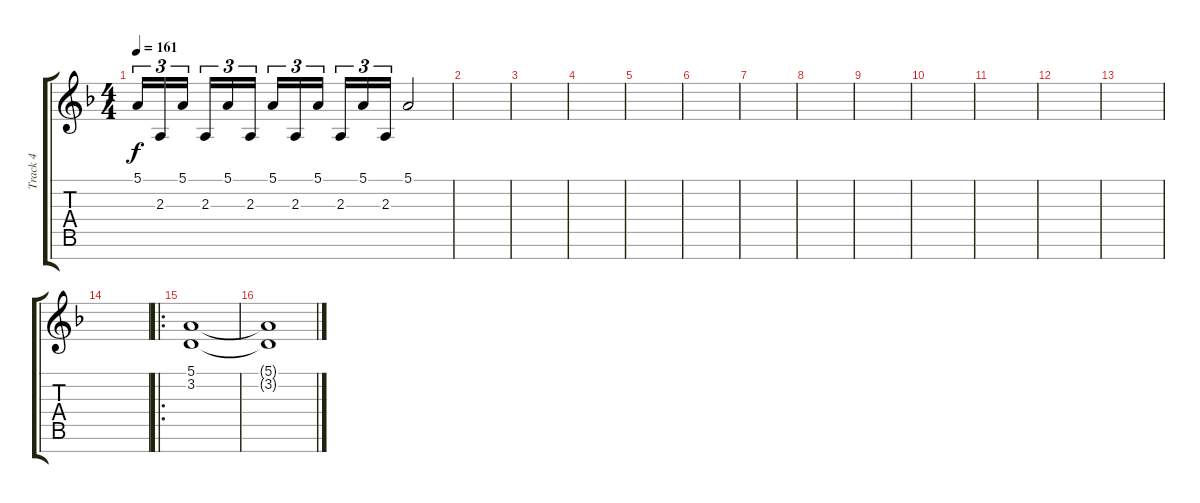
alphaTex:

\track ("Track 4" "Track 4") {instrument lead2sawtooth}
\staff {score tabs}
\tuning (E4 B3 G3 D3 A2 E2 B1) {hide}
\ts (4 4)
\tempo 161
\clef g2
\ks f
5.1.16{tu (3 2) dy f} 2.3.16{tu (3 2)} 5.1.16{tu (3 2)} 2.3.16{tu (3 2)} 5.1.16{tu (3 2)} 2.3.16{tu (3 2)} 5.1.16{tu (3 2)} 2.3.16{tu (3 2)} 5.1.16{tu (3 2)} 2.3.16{tu (3 2)} 5.1.16{tu (3 2)} 2.3.16{tu (3 2)} 5.1.2 |
|
|
|
|
|
|
|
|
|
|
|
|
|
\ro
(5.1 3.2).1{instrument pad2warm} |
(5.1{t} 3.2{t}).1
